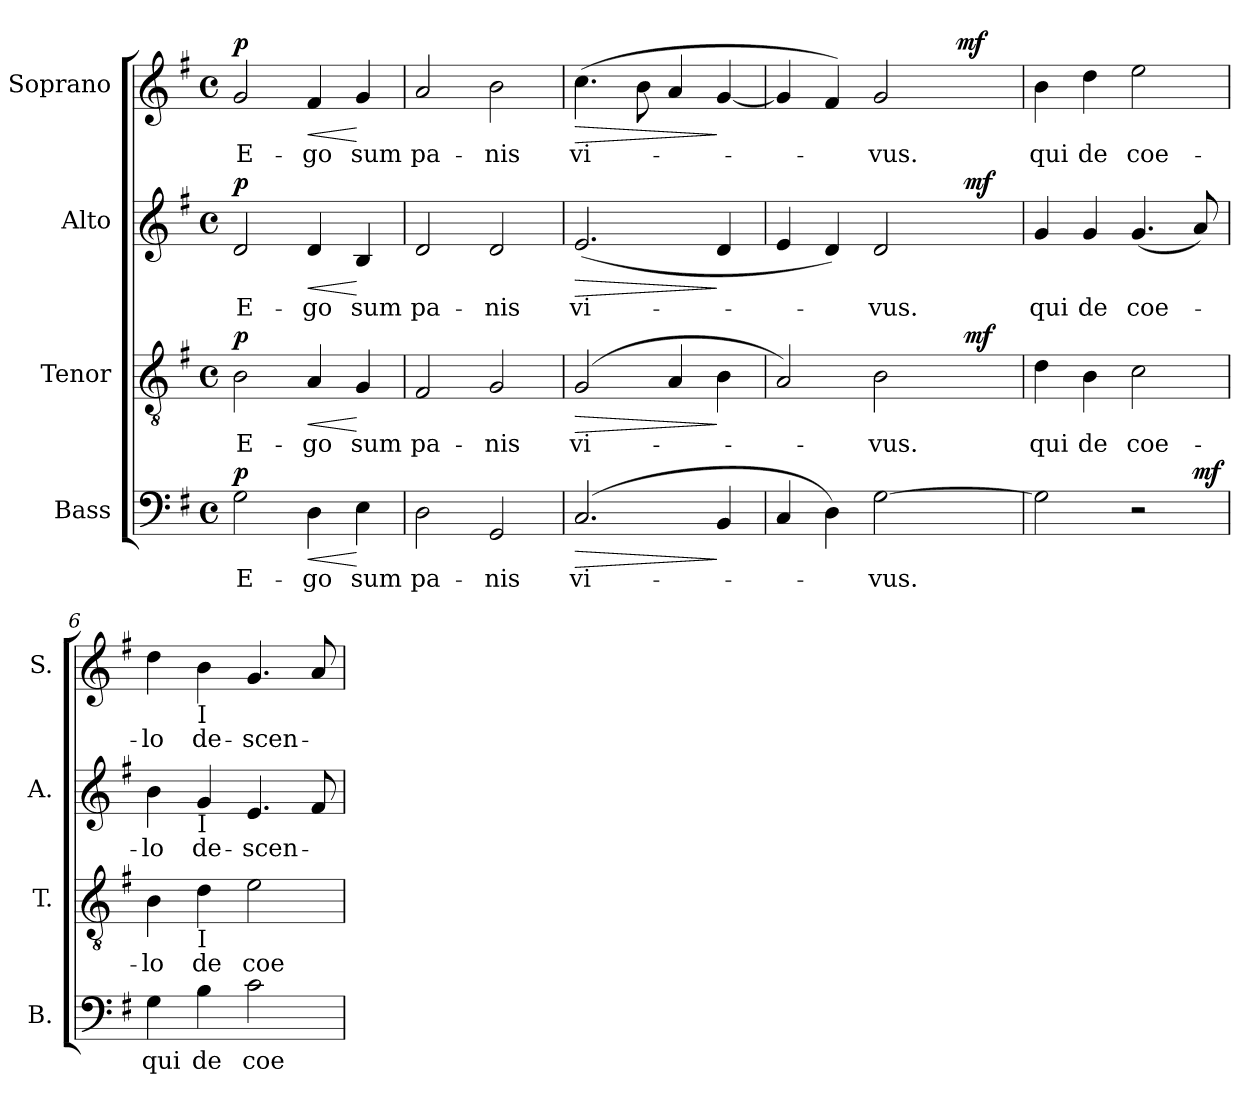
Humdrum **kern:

**kern	**text	**dynam	**kern	**text	**dynam	**kern	**text	**dynam	**kern	**text	**dynam
*part4	*part4	*part4	*part3	*part3	*part3	*part2	*part2	*part2	*part1	*part1	*part1
*staff4	*staff4	*staff4	*staff3	*staff3	*staff3	*staff2	*staff2	*staff2	*staff1	*staff1	*staff1
*I"Bass	*	*	*I"Tenor	*	*	*I"Alto	*	*	*I"Soprano	*	*
*I'B.	*	*	*I'T.	*	*	*I'A.	*	*	*I'S.	*	*
!!LO:PB:g=z
*clefF4	*	*	*clefGv2	*	*	*clefG2	*	*	*clefG2	*	*
*	*	*	*ITrd7c12	*	*	*	*	*	*	*	*
*k[f#]	*	*	*k[f#]	*	*	*k[f#]	*	*	*k[f#]	*	*
*G:	*	*	*G:	*	*	*G:	*	*	*G:	*	*
*M4/4	*	*	*M4/4	*	*	*M4/4	*	*	*M4/4	*	*
*met(c)	*	*	*met(c)	*	*	*met(c)	*	*	*met(c)	*	*
*MM69	*	*	*MM69	*	*	*MM69	*	*	*MM69	*	*
=1	=1	=1	=1	=1	=1	=1	=1	=1	=1	=1	=1
!	!LO:LY:b:color=#000000	!	!	!	!	!	!	!	!	!	!
!	!	!	!	!LO:LY:b:color=#000000	!	!	!	!	!	!	!
!	!	!	!	!	!	!	!LO:LY:b:color=#000000	!	!	!	!
!	!	!	!	!	!	!	!	!	!	!LO:LY:b:color=#000000	!
2Gi\	E-	p	2BBi\	E-	p	2di/	E-	p	2gi/	E-	p
!	!LO:LY:b:color=#000000	!LO:HP:b	!	!	!	!	!	!	!	!	!
!	!	!	!	!LO:LY:b:color=#000000	!LO:HP:b	!	!	!	!	!	!
!	!	!	!	!	!	!	!LO:LY:b:color=#000000	!LO:HP:b	!	!	!
!	!	!	!	!	!	!	!	!	!	!LO:LY:b:color=#000000	!LO:HP:b
4Di\	-go	<	4AAi/	-go	<	4di/	-go	<	4f#i/	-go	<
!	!LO:LY:b:color=#000000	!	!	!	!	!	!	!	!	!	!
!	!	!	!	!LO:LY:b:color=#000000	!	!	!	!	!	!	!
!	!	!	!	!	!	!	!LO:LY:b:color=#000000	!	!	!	!
!	!	!	!	!	!	!	!	!	!	!LO:LY:b:color=#000000	!
4Ei\	sum	[	4GGi/	sum	[	4Bi/	sum	[	4gi/	sum	[
=2	=2	=2	=2	=2	=2	=2	=2	=2	=2	=2	=2
!	!LO:LY:b:color=#000000	!	!	!	!	!	!	!	!	!	!
!	!	!	!	!LO:LY:b:color=#000000	!	!	!	!	!	!	!
!	!	!	!	!	!	!	!LO:LY:b:color=#000000	!	!	!	!
!	!	!	!	!	!	!	!	!	!	!LO:LY:b:color=#000000	!
2Di\	pa-	.	2FF#i/	pa-	.	2di/	pa-	.	2ai/	pa-	.
!	!LO:LY:b:color=#000000	!	!	!	!	!	!	!	!	!	!
!	!	!	!	!LO:LY:b:color=#000000	!	!	!	!	!	!	!
!	!	!	!	!	!	!	!LO:LY:b:color=#000000	!	!	!	!
!	!	!	!	!	!	!	!	!	!	!LO:LY:b:color=#000000	!
2GGi/	-nis	.	2GGi/	-nis	.	2di/	-nis	.	2bi\	-nis	.
=3	=3	=3	=3	=3	=3	=3	=3	=3	=3	=3	=3
!	!LO:LY:b:color=#000000	!LO:HP:b	!	!	!	!	!	!	!	!	!
!	!	!	!	!LO:LY:b:color=#000000	!LO:HP:b	!	!	!	!	!	!
!	!	!	!	!	!	!	!LO:LY:b:color=#000000	!LO:HP:b	!	!	!
!	!	!	!	!	!	!	!	!	!	!LO:LY:b:color=#000000	!LO:HP:b
(2.Ci/	vi-	>	(2GGi/	vi-	>	(2.ei/	vi-	>	(4.cci\	vi-	>
.	.	.	.	.	.	.	.	.	8bi\	.	.
.	.	.	4AAi/	.	.	.	.	.	4ai/	.	.
4BBi/	.	]	4BBi\	.	]	4di/	.	]	[4gi/	.	]
=4	=4	=4	=4	=4	=4	=4	=4	=4	=4	=4	=4
*	*	*	*^	*	*	*^	*	*	*^	*	*
4Ci/	.	.	2AAi/)	2ryy	.	.	4ei/	2ryy	.	.	4gi/]	2ryy	.	.
4Di\)	.	.	.	.	.	.	4di/)	.	.	.	4f#i/)	.	.	.
!	!LO:LY:b:color=#000000	!	!	!	!	!	!	!	!	!	!	!	!	!
!	!	!	!	!	!LO:LY:b:color=#000000	!	!	!	!	!	!	!	!	!
!	!	!	!	!	!	!	!	!	!LO:LY:b:color=#000000	!	!	!	!	!
!	!	!	!	!	!	!	!	!	!	!	!	!	!LO:LY:b:color=#000000	!
[2Gi\	-vus.	.	2BBi\	4ryy	-vus.	.	2di/	4ryy	-vus.	.	2gi/	4ryy	-vus.	.
.	.	.	.	16ryy	.	.	.	16ryy	.	.	.	16ryy	.	.
.	.	.	.	32ryy	.	.	.	32ryy	.	.	.	64ryy	.	.
.	.	.	.	.	.	.	.	.	.	.	.	256.ryy	.	.
.	.	.	.	.	.	.	.	.	.	.	.	8ryy	.	mf
.	.	.	.	1024ryy	.	.	.	1024ryy	.	.	.	.	.	.
.	.	.	.	8ryy	.	mf	.	8ryy	.	mf	.	.	.	.
.	.	.	.	.	.	.	.	.	.	.	.	32ryy	.	.
.	.	.	.	64ryy	.	.	.	64ryy	.	.	.	.	.	.
.	.	.	.	128...ryy	.	.	.	128...ryy	.	.	.	.	.	.
.	.	.	.	.	.	.	.	.	.	.	.	128ryy	.	.
.	.	.	.	.	.	.	.	.	.	.	.	512ryy	.	.
*	*	*	*v	*v	*	*	*	*	*	*	*v	*v	*	*
*	*	*	*	*	*	*v	*v	*	*	*	*	*
=5	=5	=5	=5	=5	=5	=5	=5	=5	=5	=5	=5
*	*	*	*^	*	*	*^	*	*	*^	*	*
!	!	!	!	!	!LO:LY:b:color=#000000	!	!	!	!	!	!	!	!	!
*	*	*	*v	*v	*	*	*	*	*	*	*v	*v	*	*
*	*	*	*	*	*	*v	*v	*	*	*	*	*
*	*	*	*^	*	*	*^	*	*	*^	*	*
!	!	!	!	!	!	!	!	!	!LO:LY:b:color=#000000	!	!	!	!	!
*	*	*	*v	*v	*	*	*	*	*	*	*v	*v	*	*
*	*	*	*	*	*	*v	*v	*	*	*	*	*
*	*	*	*^	*	*	*^	*	*	*^	*	*
!	!	!	!	!	!	!	!	!	!	!	!	!	!LO:LY:b:color=#000000	!
*	*	*	*v	*v	*	*	*	*	*	*	*v	*v	*	*
*^	*	*	*	*	*	*v	*v	*	*	*	*	*
2Gi\]	2..ryy	.	.	4Di\	qui	.	4gi/	qui	.	4bi\	qui	.
!	!	!	!	!	!LO:LY:b:color=#000000	!	!	!	!	!	!	!
!	!	!	!	!	!	!	!	!LO:LY:b:color=#000000	!	!	!	!
!	!	!	!	!	!	!	!	!	!	!	!LO:LY:b:color=#000000	!
.	.	.	.	4BBi\	de	.	4gi/	de	.	4ddi\	de	.
!	!	!	!	!	!LO:LY:b:color=#000000	!	!	!	!	!	!	!
!	!	!	!	!	!	!	!	!LO:LY:b:color=#000000	!	!	!	!
!	!	!	!	!	!	!	!	!	!	!	!LO:LY:b:color=#000000	!
2r	.	.	.	2Ci\	coe-	.	(4.gi/	coe-	.	2eei\	coe-	.
.	8ryy	.	mf	.	.	.	8ai/)	.	.	.	.	.
*v	*v	*	*	*	*	*	*	*	*	*	*	*
=6	=6	=6	=6	=6	=6	=6	=6	=6	=6	=6	=6
*^	*	*	*	*	*	*	*	*	*	*	*
!	!	!LO:LY:b:color=#000000	!	!	!	!	!	!	!	!	!	!
*v	*v	*	*	*	*	*	*	*	*	*	*	*
*^	*	*	*	*	*	*	*	*	*	*	*
!	!	!	!	!	!LO:LY:b:color=#000000	!	!	!	!	!	!	!
*v	*v	*	*	*	*	*	*	*	*	*	*	*
*^	*	*	*	*	*	*	*	*	*	*	*
!	!	!	!	!	!	!	!	!LO:LY:b:color=#000000	!	!	!	!
*v	*v	*	*	*	*	*	*	*	*	*	*	*
*^	*	*	*	*	*	*	*	*	*	*	*
!	!	!	!	!	!	!	!	!	!	!	!LO:LY:b:color=#000000	!
*v	*v	*	*	*	*	*	*	*	*	*	*	*
4Gi\	qui	.	4BBi\	-lo	.	4bi\	-lo	.	4ddi\	-lo	.
!	!LO:LY:b:color=#000000	!	!	!	!	!	!	!	!	!	!
!	!	!	!	!LO:LY:b:color=#000000	!	!	!	!	!	!	!
!	!	!	!	!	!	!	!LO:LY:b:color=#000000	!	!	!	!
!	!	!	!	!	!	!	!	!	!LO:TX:b:t=I	!	!
!	!	!	!	!	!	!LO:TX:b:t=I	!	!	!	!	!
!	!	!	!LO:TX:b:t=I	!	!	!	!	!	!	!	!
!	!	!	!	!	!	!	!	!	!	!LO:LY:b:color=#000000	!
4Bi\	de	.	4Di\	de	.	4gi/	de-	.	4bi\	de-	.
!	!LO:LY:b:color=#000000	!	!	!	!	!	!	!	!	!	!
!	!	!	!	!LO:LY:b:color=#000000	!	!	!	!	!	!	!
!	!	!	!	!	!	!	!LO:LY:b:color=#000000	!	!	!	!
!	!	!	!	!	!	!	!	!	!	!LO:LY:b:color=#000000	!
2ci\	coe-	.	2Ei\	coe-	.	4.ei/	-scen-	.	4.gi/	-scen-	.
.	.	.	.	.	.	8f#i/	.	.	8ai/	.	.
=	=	=	=	=	=	=	=	=	=	=	=
*-	*-	*-	*-	*-	*-	*-	*-	*-	*-	*-	*-
